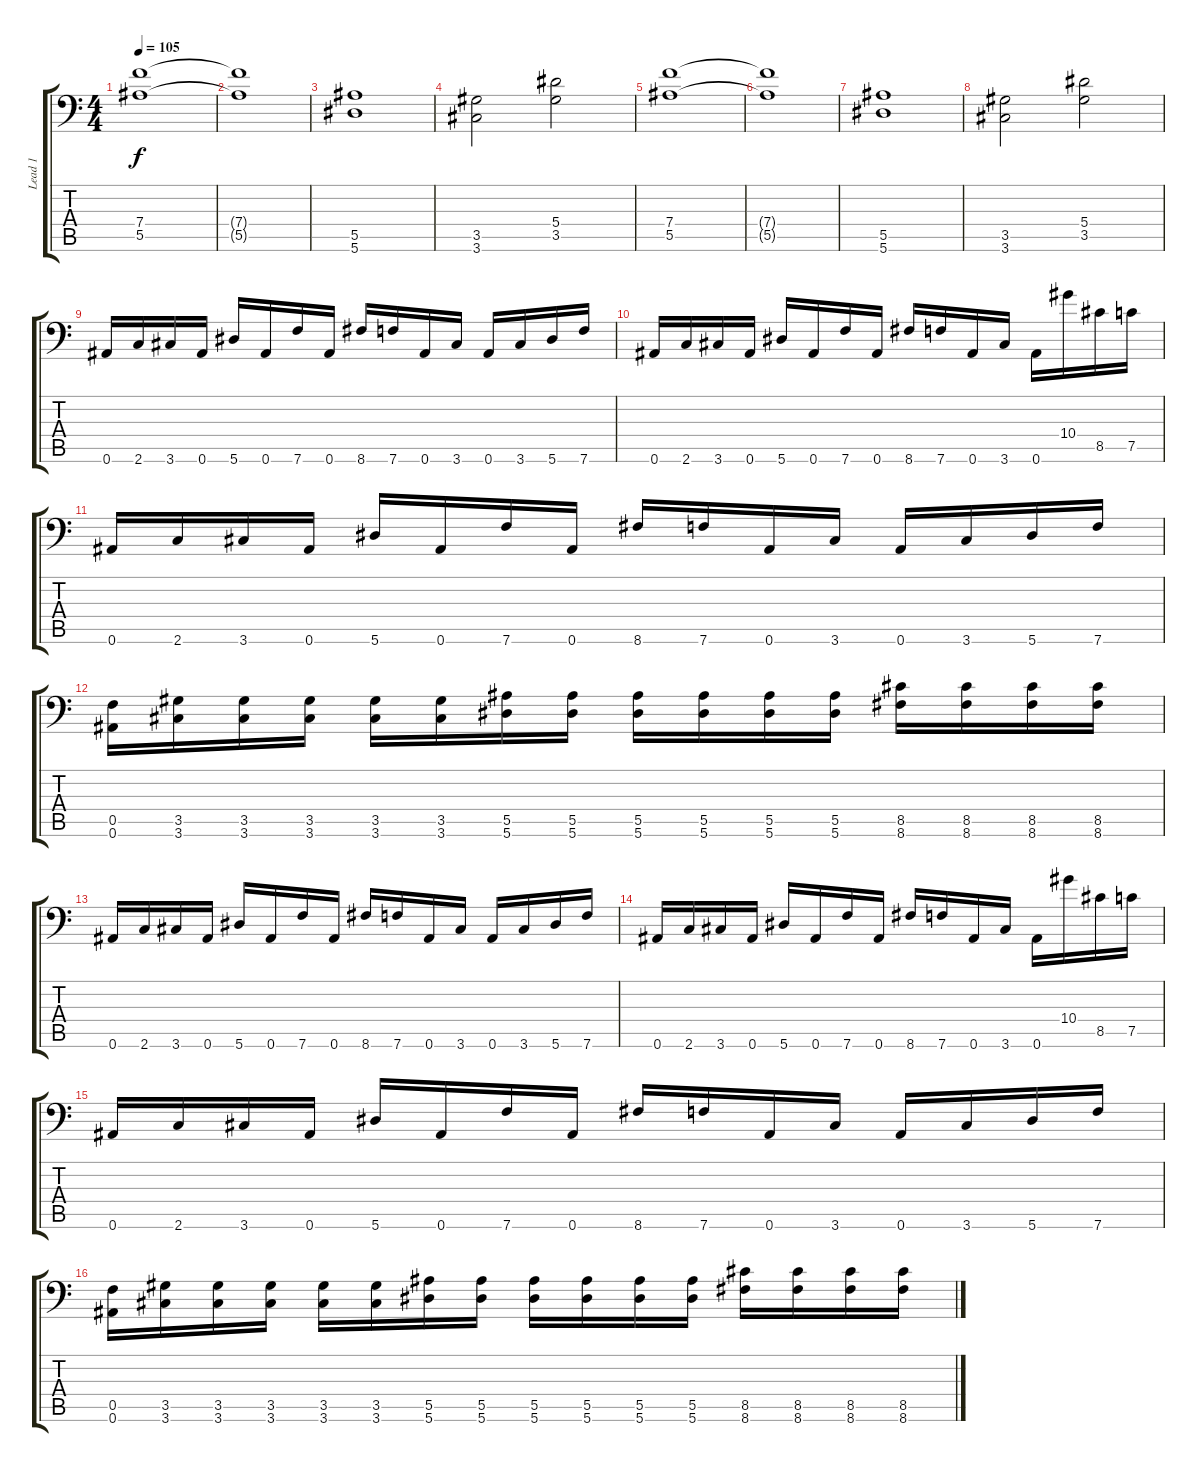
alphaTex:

\track ("Lead 1" "Lead 1") {instrument distortionguitar}
\staff {score tabs}
\tuning (C4 G3 Eb3 Bb2 F2 Bb1) {hide}
\ts (4 4)
\tempo 105
\clef f4
\ks c
(7.4 5.5).1{dy f} |
(7.4{t} 5.5{t}).1 |
(5.5 5.6).1 |
(3.5 3.6).2 (5.4 3.5).2 |
(7.4 5.5).1 |
(7.4{t} 5.5{t}).1 |
(5.5 5.6).1 |
(3.5 3.6).2 (5.4 3.5).2 |
0.6.16 2.6.16 3.6.16 0.6.16 5.6.16 0.6.16 7.6.16 0.6.16 8.6.16 7.6.16 0.6.16 3.6.16 0.6.16 3.6.16 5.6.16 7.6.16 |
0.6.16 2.6.16 3.6.16 0.6.16 5.6.16 0.6.16 7.6.16 0.6.16 8.6.16 7.6.16 0.6.16 3.6.16 0.6.16 10.4.16 8.5.16 7.5.16 |
0.6.16 2.6.16 3.6.16 0.6.16 5.6.16 0.6.16 7.6.16 0.6.16 8.6.16 7.6.16 0.6.16 3.6.16 0.6.16 3.6.16 5.6.16 7.6.16 |
(0.5 0.6).16 (3.5 3.6).16 (3.5 3.6).16 (3.5 3.6).16 (3.5 3.6).16 (3.5 3.6).16 (5.5 5.6).16 (5.5 5.6).16 (5.5 5.6).16 (5.5 5.6).16 (5.5 5.6).16 (5.5 5.6).16 (8.5 8.6).16 (8.5 8.6).16 (8.5 8.6).16 (8.5 8.6).16 |
0.6.16 2.6.16 3.6.16 0.6.16 5.6.16 0.6.16 7.6.16 0.6.16 8.6.16 7.6.16 0.6.16 3.6.16 0.6.16 3.6.16 5.6.16 7.6.16 |
0.6.16 2.6.16 3.6.16 0.6.16 5.6.16 0.6.16 7.6.16 0.6.16 8.6.16 7.6.16 0.6.16 3.6.16 0.6.16 10.4.16 8.5.16 7.5.16 |
0.6.16 2.6.16 3.6.16 0.6.16 5.6.16 0.6.16 7.6.16 0.6.16 8.6.16 7.6.16 0.6.16 3.6.16 0.6.16 3.6.16 5.6.16 7.6.16 |
(0.5 0.6).16 (3.5 3.6).16 (3.5 3.6).16 (3.5 3.6).16 (3.5 3.6).16 (3.5 3.6).16 (5.5 5.6).16 (5.5 5.6).16 (5.5 5.6).16 (5.5 5.6).16 (5.5 5.6).16 (5.5 5.6).16 (8.5 8.6).16 (8.5 8.6).16 (8.5 8.6).16 (8.5 8.6).16
